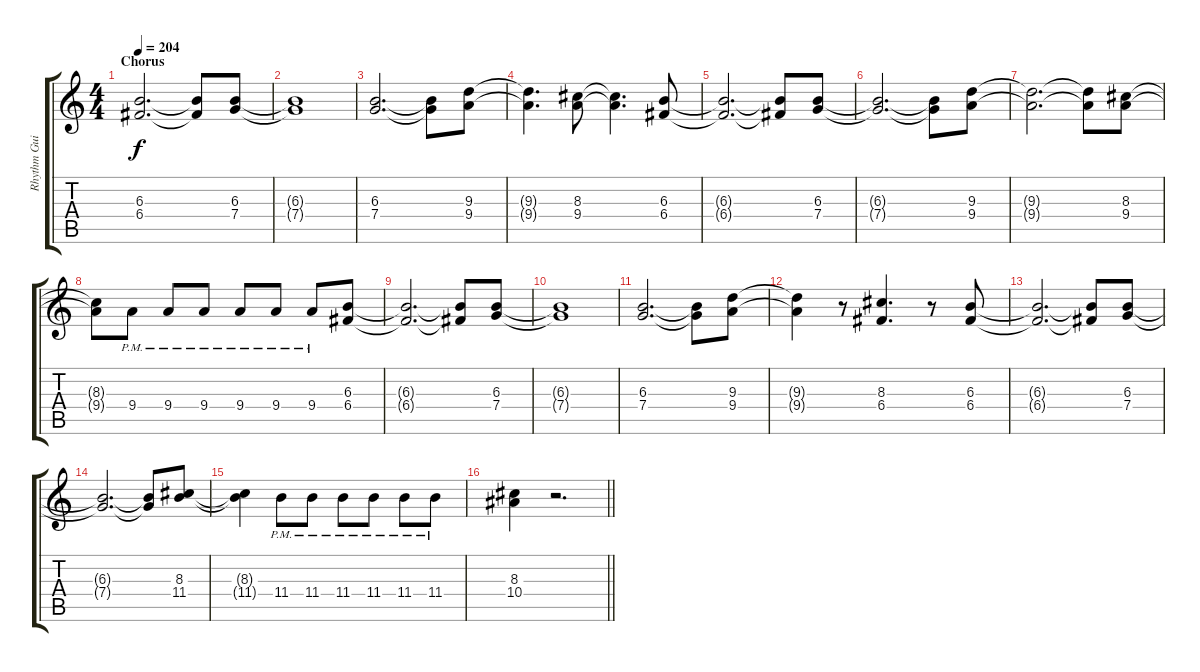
\track ("Rhythm Guitar II" "Rhythm Gui") {instrument overdrivenguitar}
\staff {score tabs}
\tuning (D4 A3 F3 C3 G2 D2) {hide}
\ts (4 4)
\section ("" "Chorus")
\tempo 204
\clef g2
\ks c
(6.3{t} 6.4{t}).2{d dy f} (6.3{t} 6.4{t}).8 (6.3 7.4).8 |
(6.3{t} 7.4{t}).1 |
(6.3 7.4).2{d} (6.3{t} 7.4{t}).8 (9.3 9.4).8 |
(9.3{t} 9.4{t}).4{d} (8.3 9.4).8 (8.3{t} 9.4{t}).4{d} (6.3 6.4).8 |
(6.3{t} 6.4{t}).2{d} (6.3{t} 6.4{t}).8 (6.3 7.4).8 |
(6.3{t} 7.4{t}).2{d} (6.3{t} 7.4{t}).8 (9.3 9.4).8 |
(9.3{t} 9.4{t}).2{d} (9.3{t} 9.4{t}).8 (8.3 9.4).8 |
(8.3{t} 9.4{t}).8 9.4{pm}.8 9.4{pm}.8 9.4{pm}.8 9.4{pm}.8 9.4{pm}.8 9.4{pm}.8 (6.3 6.4).8 |
(6.3{t} 6.4{t}).2{d} (6.3{t} 6.4{t}).8 (6.3 7.4).8 |
(6.3{t} 7.4{t}).1 |
(6.3 7.4).2{d} (6.3{t} 7.4{t}).8 (9.3 9.4).8 |
(9.3{t} 9.4{t}).4 r.8 (8.3 6.4).4{d} r.8 (6.3 6.4).8 |
(6.3{t} 6.4{t}).2{d} (6.3{t} 6.4{t}).8 (6.3 7.4).8 |
(6.3{t} 7.4{t}).2{d} (6.3{t} 7.4{t}).8 (8.3 11.4).8 |
(8.3{t} 11.4{t}).4 11.4{pm}.8 11.4{pm}.8 11.4{pm}.8 11.4{pm}.8 11.4{pm}.8 11.4{pm}.8 |
\barLineRight lightlight
(8.3 10.4).4 r.2{d}
